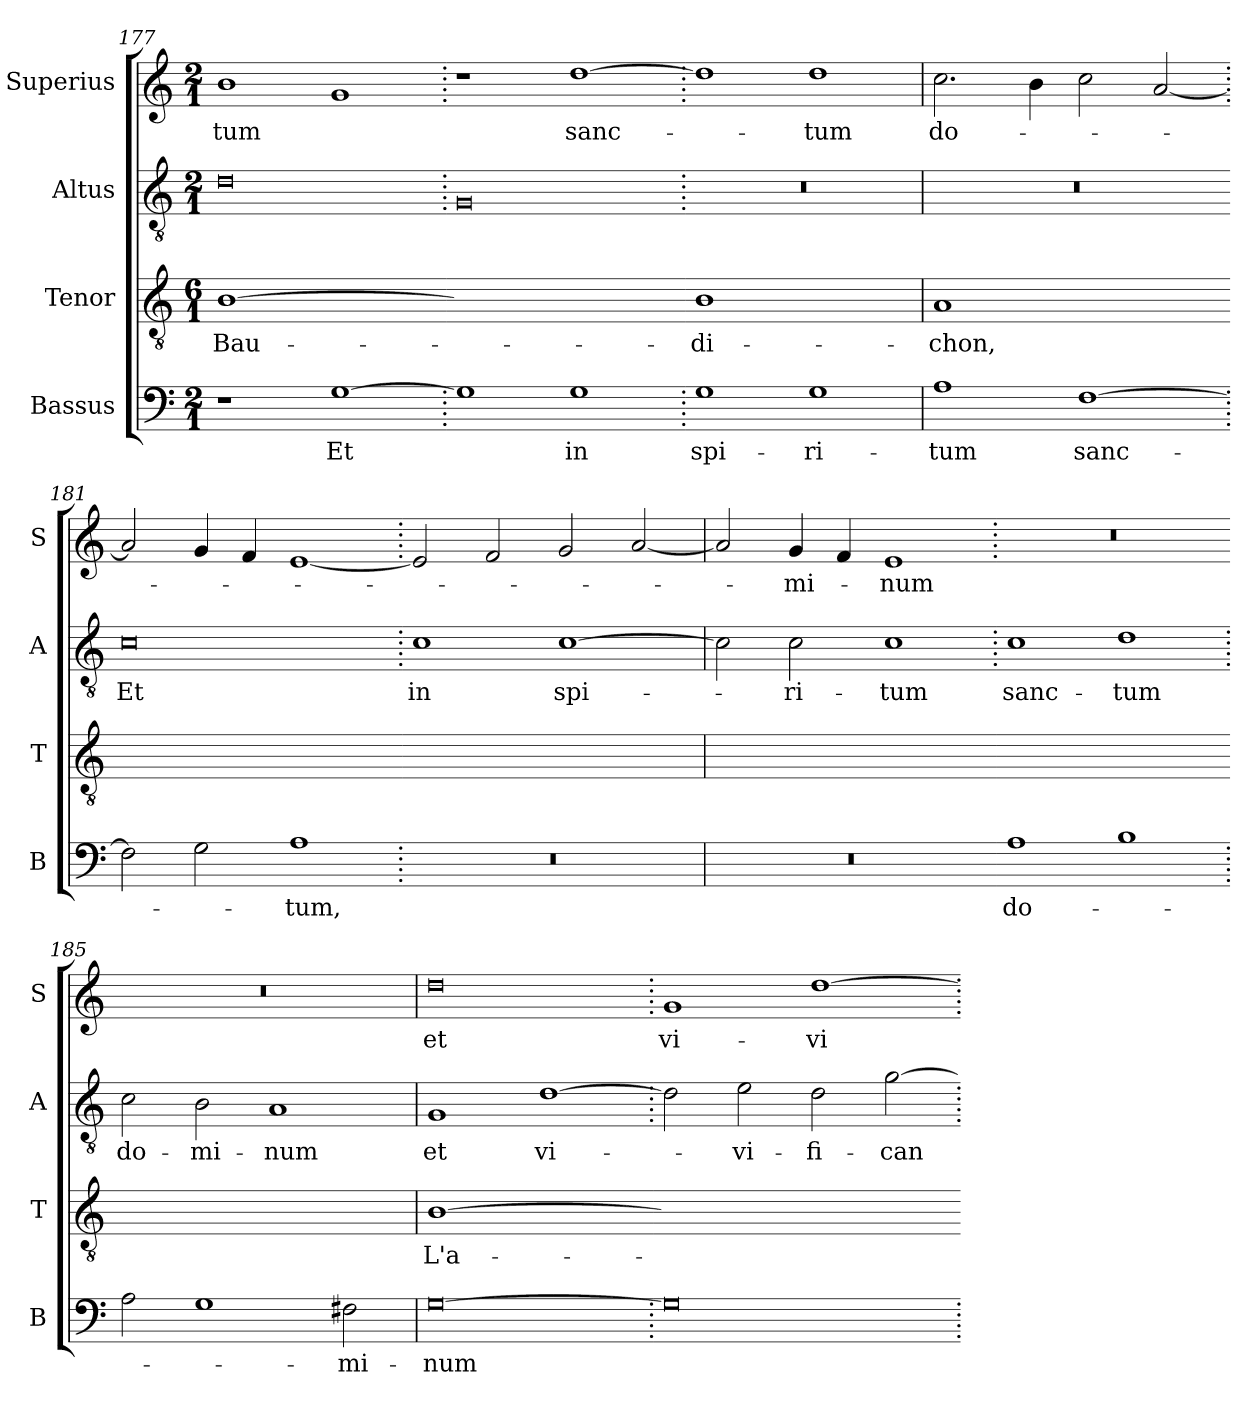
**kern	**text	**kern	**text	**kern	**text	**kern	**text
*part4	*part4	*part3	*part3	*part2	*part2	*part1	*part1
*staff4	*staff4	*staff3	*staff3	*staff2	*staff2	*staff1	*staff1
*I"Bassus	*	*I"Tenor	*	*I"Altus	*	*I"Superius	*
*I'B	*	*I'T	*	*I'A	*	*I'S	*
*clefF4	*	*clefGv2	*	*clefGv2	*	*clefG2	*
*k[]	*	*k[]	*	*k[]	*	*k[]	*
*M2/1	*	*M6/1	*	*M2/1	*	*M2/1	*
=177	=177	=177	=177	=177	=177	=177	=177
!	!	!LO:N:vis=1	!	!	!	!	!
1r	.	[0B	Bau-	0d	.	1b	-tum
[1G	Et	.	.	.	.	1g	.
=178.	=178.	=178-	=178.	=178.	=178.	=178.	=178.
!	!	!LO:N:vis=1	!	!	!	!	!
1G]	.	0Byy]	.	0G	.	1r	.
1G	in	.	.	.	.	[1dd	sanc-
=179.	=179.	=179-	=179.	=179.	=179.	=179.	=179.
!	!	!LO:N:vis=1	!	!	!	!	!
1G	spi-	0B	-di-	0r	.	1dd]	.
1G	-ri-	.	.	.	.	1dd	-tum
=180	=180	=180	=180	=180	=180	=180	=180
!	!	!LO:N:vis=1	!	!	!	!	!
1A	-tum	[y0A	-chon,	0r	.	2.cc\	do-
.	.	.	.	.	.	4b\	.
[1F	sanc-	.	.	.	.	2cc\	.
.	.	.	.	.	.	[2a/	.
=181.	=181.	=181-	=181.	=181.	=181.	=181.	=181.
!	!	!LO:N:vis=1	!	!	!	!	!
2F\]	.	0Ayy_	.	0c	Et	2a/]	.
2G\	.	.	.	.	.	4g/	.
.	.	.	.	.	.	4f/	.
1A	-tum,	.	.	.	.	[1e	.
=182.	=182.	=182-	=182.	=182.	=182.	=182.	=182.
!	!	!LO:N:vis=1	!	!	!	!	!
0r	.	0Ayy]	.	1c	in	2e/]	.
.	.	.	.	.	.	2f/	.
.	.	.	.	[1c	spi-	2g/	.
.	.	.	.	.	.	[2a/	.
=183	=183	=183	=183	=183	=183	=183	=183
!	!	!LO:N:vis=1	!	!	!	!	!
0r	.	0r	.	2c\]	.	2a/]	.
.	.	.	.	2c\	-ri-	4g/	-mi-
.	.	.	.	.	.	4f/	.
.	.	.	.	1c	-tum	1e	-num
=184.	=184.	=184-	=184.	=184.	=184.	=184.	=184.
!	!	!LO:N:vis=1	!	!	!	!	!
1A	do-	0ryy	.	1c	sanc-	0r	.
1B	.	.	.	1d	-tum	.	.
=185.	=185.	=185-	=185.	=185.	=185.	=185.	=185.
!	!	!LO:N:vis=1	!	!	!	!	!
2A\	.	0ryy	.	2c\	do-	0r	.
1G	.	.	.	2B\	-mi-	.	.
.	.	.	.	1A	-num	.	.
2F#X\	-mi-	.	.	.	.	.	.
=186	=186	=186	=186	=186	=186	=186	=186
!	!	!LO:N:vis=1	!	!	!	!	!
[0G	-num	[0B	L'a-	1G	et	0dd	et
.	.	.	.	[1d	vi-	.	.
=187.	=187.	=187-	=187.	=187.	=187.	=187.	=187.
!	!	!LO:N:vis=1	!	!	!	!	!
0G]	.	0Byy]	.	2d\]	.	1g	vi-
.	.	.	.	2e\	-vi-	.	.
.	.	.	.	2d\	-fi-	[1dd	-vi-
.	.	.	.	[2g\	-can-	.	.
=.	=.	=-	=.	=.	=.	=.	=.
*-	*-	*-	*-	*-	*-	*-	*-
